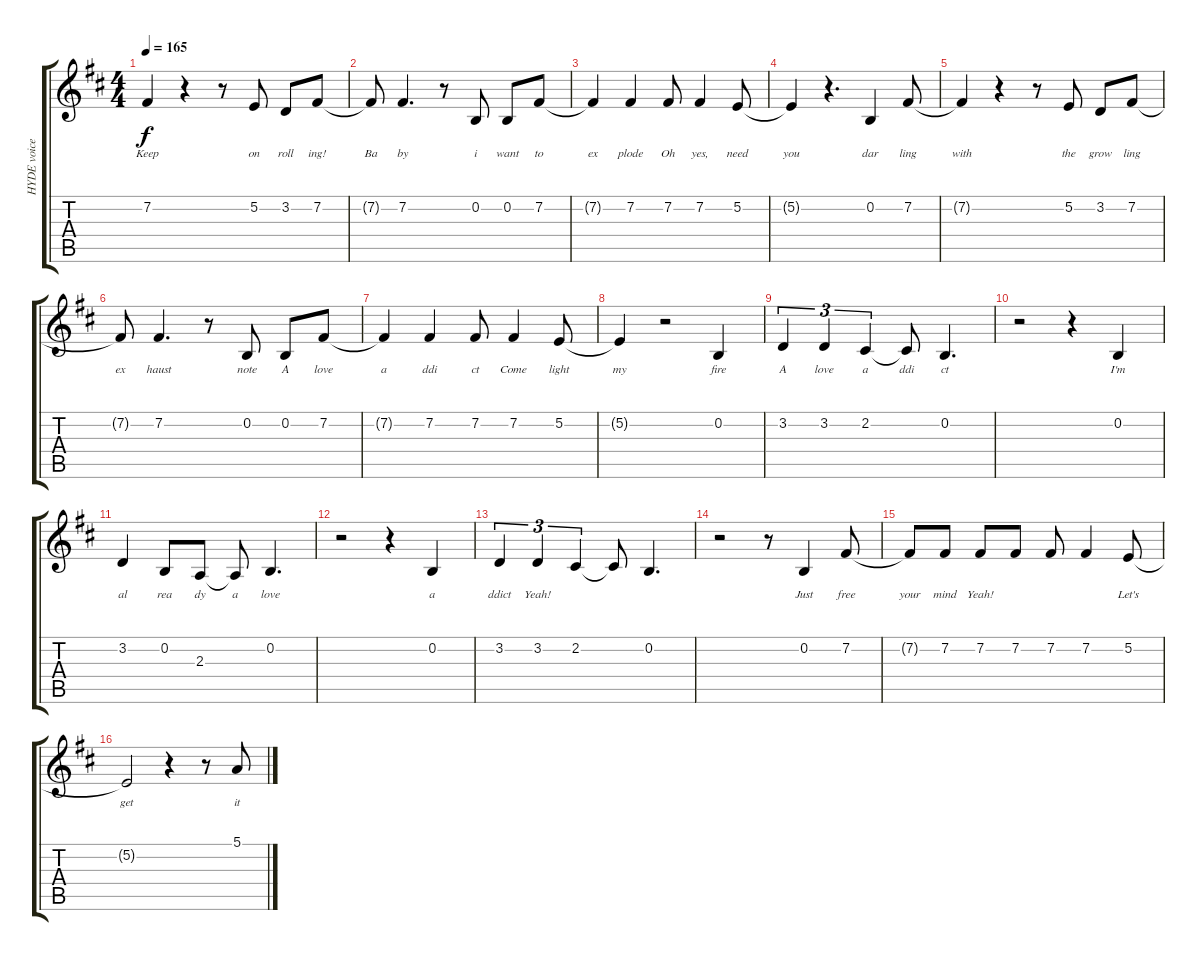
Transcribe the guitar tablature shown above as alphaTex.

\track ("HYDE voice" "HYDE voice") {instrument flute}
\staff {score tabs}
\tuning (E4 B3 G3 D3 A2 E2) {hide}
\ts (4 4)
\tempo 165
\clef g2
\ks d
7.2{t}.4{lyrics (0 "Keep") lyrics (1 "") lyrics (2 "") lyrics (3 "") lyrics (4 "") dy f} r.4 r.8 5.2.8{lyrics (0 "on") lyrics (1 "") lyrics (2 "") lyrics (3 "") lyrics (4 "")} 3.2.8{lyrics (0 "roll") lyrics (1 "") lyrics (2 "") lyrics (3 "") lyrics (4 "")} 7.2.8{lyrics (0 "ing!") lyrics (1 "") lyrics (2 "") lyrics (3 "") lyrics (4 "")} |
7.2{t}.8{lyrics (0 "Ba") lyrics (1 "") lyrics (2 "") lyrics (3 "") lyrics (4 "")} 7.2.4{d lyrics (0 "by") lyrics (1 "") lyrics (2 "") lyrics (3 "") lyrics (4 "")} r.8 0.2.8{lyrics (0 "i") lyrics (1 "") lyrics (2 "") lyrics (3 "") lyrics (4 "")} 0.2.8{lyrics (0 "want") lyrics (1 "") lyrics (2 "") lyrics (3 "") lyrics (4 "")} 7.2.8{lyrics (0 "to") lyrics (1 "") lyrics (2 "") lyrics (3 "") lyrics (4 "")} |
7.2{t}.4{lyrics (0 "ex") lyrics (1 "") lyrics (2 "") lyrics (3 "") lyrics (4 "")} 7.2.4{lyrics (0 "plode") lyrics (1 "") lyrics (2 "") lyrics (3 "") lyrics (4 "")} 7.2.8{lyrics (0 "Oh") lyrics (1 "") lyrics (2 "") lyrics (3 "") lyrics (4 "")} 7.2.4{lyrics (0 "yes,") lyrics (1 "") lyrics (2 "") lyrics (3 "") lyrics (4 "")} 5.2.8{lyrics (0 "need") lyrics (1 "") lyrics (2 "") lyrics (3 "") lyrics (4 "")} |
5.2{t}.4{lyrics (0 "you") lyrics (1 "") lyrics (2 "") lyrics (3 "") lyrics (4 "")} r.4{d} 0.2.4{lyrics (0 "dar") lyrics (1 "") lyrics (2 "") lyrics (3 "") lyrics (4 "")} 7.2.8{lyrics (0 "ling") lyrics (1 "") lyrics (2 "") lyrics (3 "") lyrics (4 "")} |
7.2{t}.4{lyrics (0 "with") lyrics (1 "") lyrics (2 "") lyrics (3 "") lyrics (4 "")} r.4 r.8 5.2.8{lyrics (0 "the") lyrics (1 "") lyrics (2 "") lyrics (3 "") lyrics (4 "")} 3.2.8{lyrics (0 "grow") lyrics (1 "") lyrics (2 "") lyrics (3 "") lyrics (4 "")} 7.2.8{lyrics (0 "ling") lyrics (1 "") lyrics (2 "") lyrics (3 "") lyrics (4 "")} |
7.2{t}.8{lyrics (0 "ex") lyrics (1 "") lyrics (2 "") lyrics (3 "") lyrics (4 "")} 7.2.4{d lyrics (0 "haust") lyrics (1 "") lyrics (2 "") lyrics (3 "") lyrics (4 "")} r.8 0.2.8{lyrics (0 "note") lyrics (1 "") lyrics (2 "") lyrics (3 "") lyrics (4 "")} 0.2.8{lyrics (0 "A") lyrics (1 "") lyrics (2 "") lyrics (3 "") lyrics (4 "")} 7.2.8{lyrics (0 "love") lyrics (1 "") lyrics (2 "") lyrics (3 "") lyrics (4 "")} |
7.2{t}.4{lyrics (0 "a") lyrics (1 "") lyrics (2 "") lyrics (3 "") lyrics (4 "")} 7.2.4{lyrics (0 "ddi") lyrics (1 "") lyrics (2 "") lyrics (3 "") lyrics (4 "")} 7.2.8{lyrics (0 "ct") lyrics (1 "") lyrics (2 "") lyrics (3 "") lyrics (4 "")} 7.2.4{lyrics (0 "Come") lyrics (1 "") lyrics (2 "") lyrics (3 "") lyrics (4 "")} 5.2.8{lyrics (0 "light") lyrics (1 "") lyrics (2 "") lyrics (3 "") lyrics (4 "")} |
5.2{t}.4{lyrics (0 "my") lyrics (1 "") lyrics (2 "") lyrics (3 "") lyrics (4 "")} r.2 0.2.4{lyrics (0 "fire") lyrics (1 "") lyrics (2 "") lyrics (3 "") lyrics (4 "")} |
3.2.4{tu (3 2) lyrics (0 "A") lyrics (1 "") lyrics (2 "") lyrics (3 "") lyrics (4 "")} 3.2.4{tu (3 2) lyrics (0 "love") lyrics (1 "") lyrics (2 "") lyrics (3 "") lyrics (4 "")} 2.2.4{tu (3 2) lyrics (0 "a") lyrics (1 "") lyrics (2 "") lyrics (3 "") lyrics (4 "")} 2.2{t}.8{lyrics (0 "ddi") lyrics (1 "") lyrics (2 "") lyrics (3 "") lyrics (4 "")} 0.2.4{d lyrics (0 "ct") lyrics (1 "") lyrics (2 "") lyrics (3 "") lyrics (4 "")} |
r.2 r.4 0.2.4{lyrics (0 "I'm") lyrics (1 "") lyrics (2 "") lyrics (3 "") lyrics (4 "")} |
3.2.4{lyrics (0 "al") lyrics (1 "") lyrics (2 "") lyrics (3 "") lyrics (4 "")} 0.2.8{lyrics (0 "rea") lyrics (1 "") lyrics (2 "") lyrics (3 "") lyrics (4 "")} 2.3.8{lyrics (0 "dy") lyrics (1 "") lyrics (2 "") lyrics (3 "") lyrics (4 "")} 2.3{t}.8{lyrics (0 "a") lyrics (1 "") lyrics (2 "") lyrics (3 "") lyrics (4 "")} 0.2.4{d lyrics (0 "love") lyrics (1 "") lyrics (2 "") lyrics (3 "") lyrics (4 "")} |
r.2 r.4 0.2.4{lyrics (0 "a") lyrics (1 "") lyrics (2 "") lyrics (3 "") lyrics (4 "")} |
3.2.4{tu (3 2) lyrics (0 "ddict") lyrics (1 "") lyrics (2 "") lyrics (3 "") lyrics (4 "")} 3.2.4{tu (3 2) lyrics (0 "Yeah!") lyrics (1 "") lyrics (2 "") lyrics (3 "") lyrics (4 "")} 2.2.4{tu (3 2) lyrics (0 "") lyrics (1 "") lyrics (2 "") lyrics (3 "") lyrics (4 "")} 2.2{t}.8{lyrics (0 "") lyrics (1 "") lyrics (2 "") lyrics (3 "") lyrics (4 "")} 0.2.4{d lyrics (0 "") lyrics (1 "") lyrics (2 "") lyrics (3 "") lyrics (4 "")} |
r.2 r.8 0.2.4{lyrics (0 "Just") lyrics (1 "") lyrics (2 "") lyrics (3 "") lyrics (4 "")} 7.2.8{lyrics (0 "free") lyrics (1 "") lyrics (2 "") lyrics (3 "") lyrics (4 "")} |
7.2{t}.8{lyrics (0 "your") lyrics (1 "") lyrics (2 "") lyrics (3 "") lyrics (4 "")} 7.2.8{lyrics (0 "mind") lyrics (1 "") lyrics (2 "") lyrics (3 "") lyrics (4 "")} 7.2.8{lyrics (0 "Yeah!") lyrics (1 "") lyrics (2 "") lyrics (3 "") lyrics (4 "")} 7.2.8{lyrics (0 "") lyrics (1 "") lyrics (2 "") lyrics (3 "") lyrics (4 "")} 7.2.8{lyrics (0 "") lyrics (1 "") lyrics (2 "") lyrics (3 "") lyrics (4 "")} 7.2.4{lyrics (0 "") lyrics (1 "") lyrics (2 "") lyrics (3 "") lyrics (4 "")} 5.2.8{lyrics (0 "Let's") lyrics (1 "") lyrics (2 "") lyrics (3 "") lyrics (4 "")} |
5.2{t}.2{lyrics (0 "get") lyrics (1 "") lyrics (2 "") lyrics (3 "") lyrics (4 "")} r.4 r.8 5.1.8{lyrics (0 "it") lyrics (1 "") lyrics (2 "") lyrics (3 "") lyrics (4 "")}
